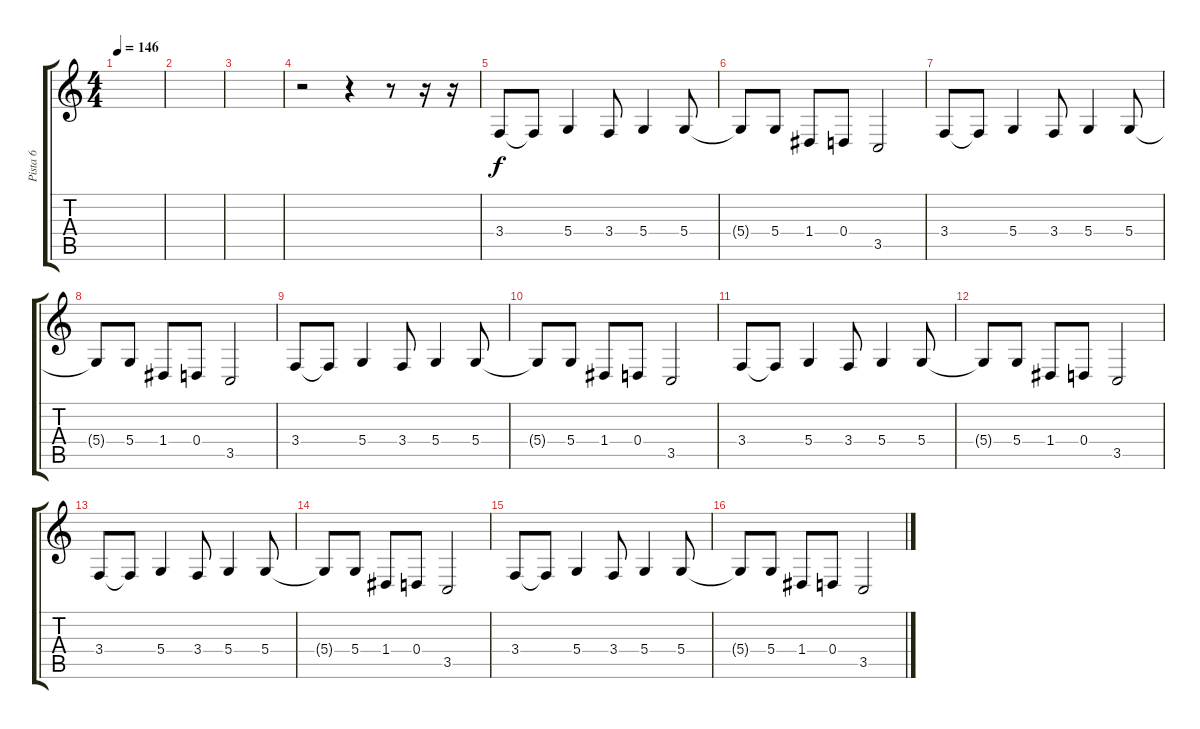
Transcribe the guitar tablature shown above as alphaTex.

\track ("Pista 6" "Pista 6") {instrument trumpet}
\staff {score tabs}
\tuning (E4 B3 G3 D3 A2 E2) {hide}
\ts (4 4)
\tempo 146
\clef g2
\ks c
|
|
|
r.2{volume 10 instrument lead2sawtooth} r.4 r.8 r.16 r.16 |
3.4.8 3.4{t}.8 5.4.4 3.4.8 5.4.4 5.4.8 |
5.4{t}.8 5.4.8 1.4.8 0.4.8 3.5.2 |
3.4.8 3.4{t}.8 5.4.4 3.4.8 5.4.4 5.4.8 |
5.4{t}.8 5.4.8 1.4.8 0.4.8 3.5.2 |
3.4.8 3.4{t}.8 5.4.4 3.4.8 5.4.4 5.4.8 |
5.4{t}.8 5.4.8 1.4.8 0.4.8 3.5.2 |
3.4.8 3.4{t}.8 5.4.4 3.4.8 5.4.4 5.4.8 |
5.4{t}.8 5.4.8 1.4.8 0.4.8 3.5.2 |
3.4.8 3.4{t}.8 5.4.4 3.4.8 5.4.4 5.4.8 |
5.4{t}.8 5.4.8 1.4.8 0.4.8 3.5.2 |
3.4.8 3.4{t}.8 5.4.4 3.4.8 5.4.4 5.4.8 |
5.4{t}.8 5.4.8 1.4.8 0.4.8 3.5.2
